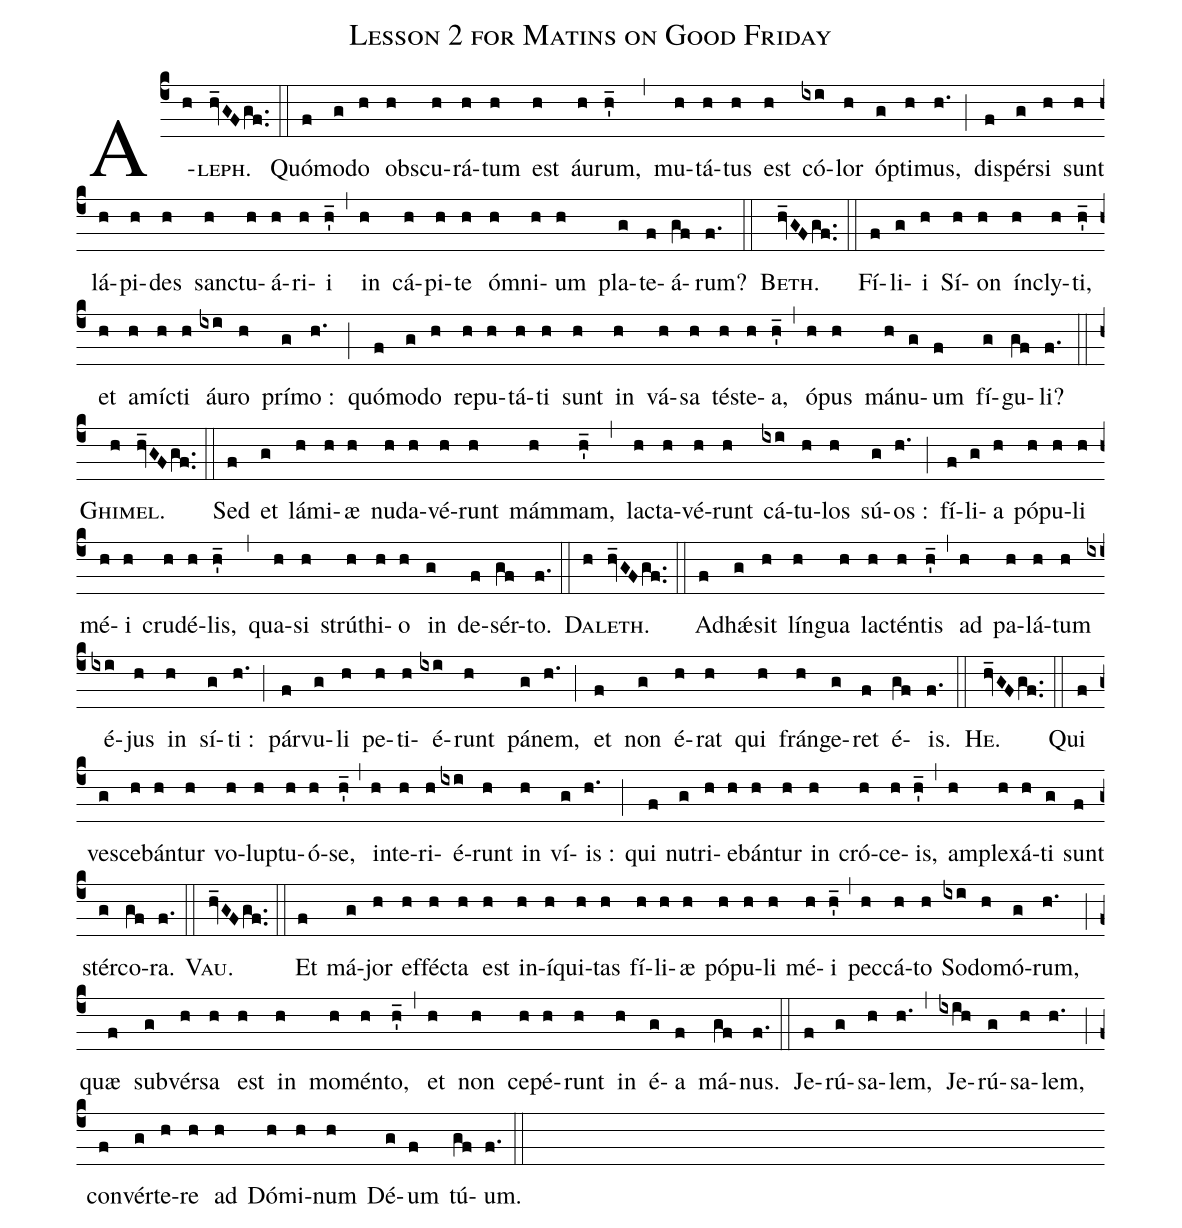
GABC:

name: Lesson 2 for Matins on Good Friday;
%%
(c4)A(h)<sc>leph</sc>.(hv_GFgf..) (::)
Quó(f)mo(g)do(h) obs(h)cu(h)rá(h)tum(h) est(h) áu(h)rum,(h'_) (,) mu(h)tá(h)tus(h) est(h) có(ixi)lor(h) óp(g)ti(h)mus,(h.) (;) di(f)spér(g)si(h) sunt(h) lá(h)pi(h)des(h) san(h)ctu(h)á(h)ri(h)i(h'_) (,) in(h) cá(h)pi(h)te(h) óm(h)ni(h)um(h) pla(g)te(f)á(gf)rum?(f.) (::)

<sc>Beth</sc>.(hv_GFgf..) (::)
Fí(f)li(g)i(h) Sí(h)on(h) ín(h)cly(h)ti,(h'_) et(h) a(h)mí(h)cti(h) áu(ixi)ro(h) prí(g)mo :(h.) (;) quó(f)mo(g)do(h) re(h)pu(h)tá(h)ti(h) sunt(h) in(h) vá(h)sa(h) té(h)ste(h)a,(h'_) (,) ó(h)pus(h) má(h)nu(g)um(f) fí(g)gu(gf)li?(f.) (::)

<sc>Ghi</sc>(h)<sc>mel</sc>.(hv_GFgf..) (::)
Sed(f) et(g) lá(h)mi(h)æ(h) nu(h)da(h)vé(h)runt(h) mám(h)mam,(h'_) (,) la(h)cta(h)vé(h)runt(h) cá(ixi)tu(h)los(h) sú(g)os :(h.) (;) fí(f)li(g)a(h) pó(h)pu(h)li(h) mé(h)i(h) cru(h)dé(h)lis,(h'_) (,) qua(h)si(h) strú(h)thi(h)o(h) in(g) de(f)sér(gf)to.(f.) (::)

<sc>Da</sc>(h)<sc>leth</sc>.(hv_GFgf..) (::)
Ad(f)h<sp>'ae</sp>(g)sit(h) lín(h)gua(h) la(h)ctén(h)tis(h'_) (,) ad(h) pa(h)lá(h)tum(h) é(ixi)jus(h) in(h) sí(g)ti :(h.) (;) pár(f)vu(g)li(h) pe(h)ti(h)é(ixi)runt(h) pá(g)nem,(h.) (;) et(f) non(g) é(h)rat(h) qui(h) frán(h)ge(g)ret(f) é(gf)is.(f.) (::)

<sc>He</sc>.(hv_GFgf..) (::)
Qui(f) ve(g)sce(h)bán(h)tur(h) vo(h)lup(h)tu(h)ó(h)se,(h'_) (,) in(h)te(h)ri(h)é(ixi)runt(h) in(h) ví(g)is :(h.) (;) qui(f) nu(g)tri(h)e(h)bán(h)tur(h) in(h) cró(h)ce(h)is,(h'_) (,) am(h)ple(h)xá(h)ti(g) sunt(f) stér(g)co(gf)ra.(f.) (::)

<sc>Vau</sc>.(hv_GFgf..) (::)
Et(f) má(g)jor(h) ef(h)fé(h)cta(h) est(h) in(h)í(h)qui(h)tas(h) fí(h)li(h)æ(h) pó(h)pu(h)li(h) mé(h)i(h'_) (,) pec(h)cá(h)to(h) So(ixi)do(h)mó(g)rum,(h.) (;) quæ(f) sub(g)vér(h)sa(h) est(h) in(h) mo(h)mén(h)to,(h'_) (,) et(h) non(h) ce(h)pé(h)runt(h) in(h) é(g)a(f) má(gf)nus.(f.) (::)
Je(f)rú(g)sa(h)lem,(h.) (,) Je(ixih)rú(g)sa(h)lem,(h.) (;) con(f)vér(g)te(h)re(h) ad(h) Dó(h)mi(h)num(h) Dé(g)um(f) tú(gf)um.(f.) (::)
